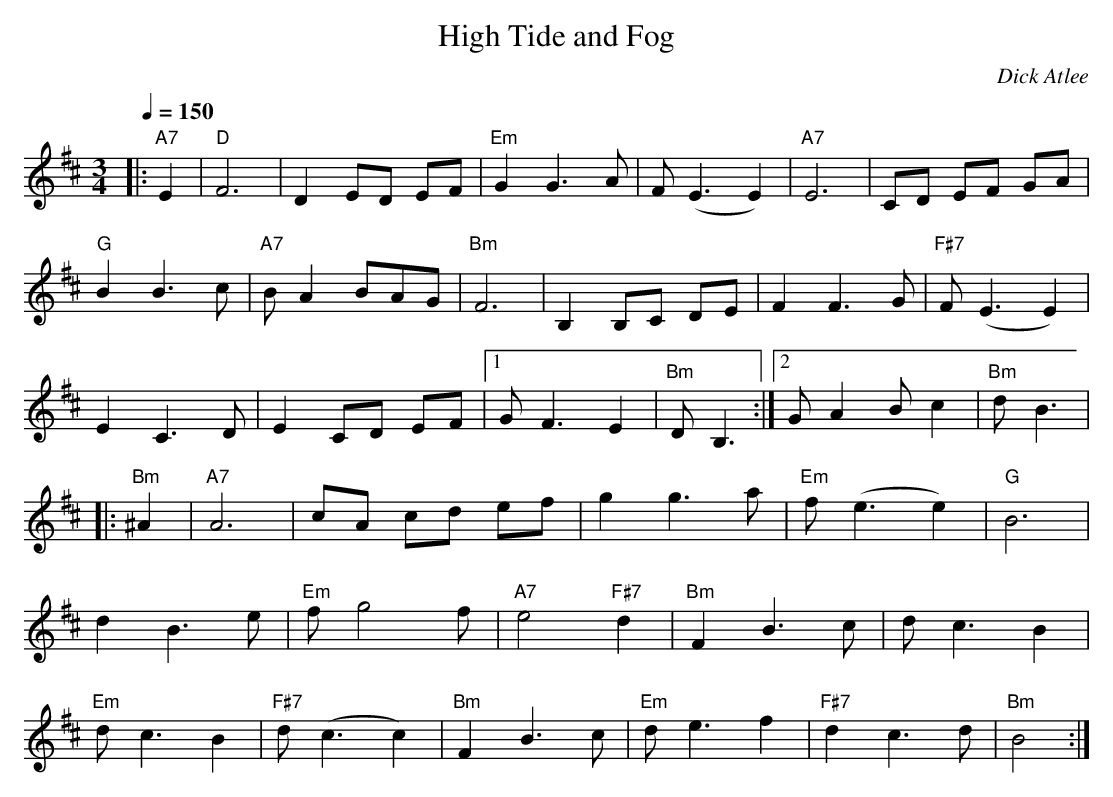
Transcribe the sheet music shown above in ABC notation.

X:1
T:High Tide and Fog
M:3/4
L:1/8
Q:1/4=150
C:Dick Atlee
K:D
|: "A7" E2 | "D" F6 | D2 ED EF | "Em" G2 G3 A | F (E3 E2) |
"A7" E6 | CD EF GA | !
"G" B2 B3 c | "A7" B A2 BAG | "Bm" F6 | B,2 B,C DE |
F2 F3 G | "F#7" F (E3 E2) | !
E2 C3 D | E2 CD EF |[1 G F3 E2 | "Bm" D B,3 :|[2 G A2 B c2 | "Bm" d B3 | !
|: "Bm" ^A2 | "A7" A6 | cA cd ef | g2 g3 a | "Em" f (e3 e2) | "G" B6 | !
d2 B3 e | "Em" f g4 f | "A7" e4 "F#7" d2 | "Bm" F2 B3 c | d c3 B2 | !
"Em" d c3 B2 | "F#7" d (c3 c2) | "Bm" F2 B3 c | "Em" d e3 f2 |
"F#7" d2 c3 d | "Bm" B4 :|
